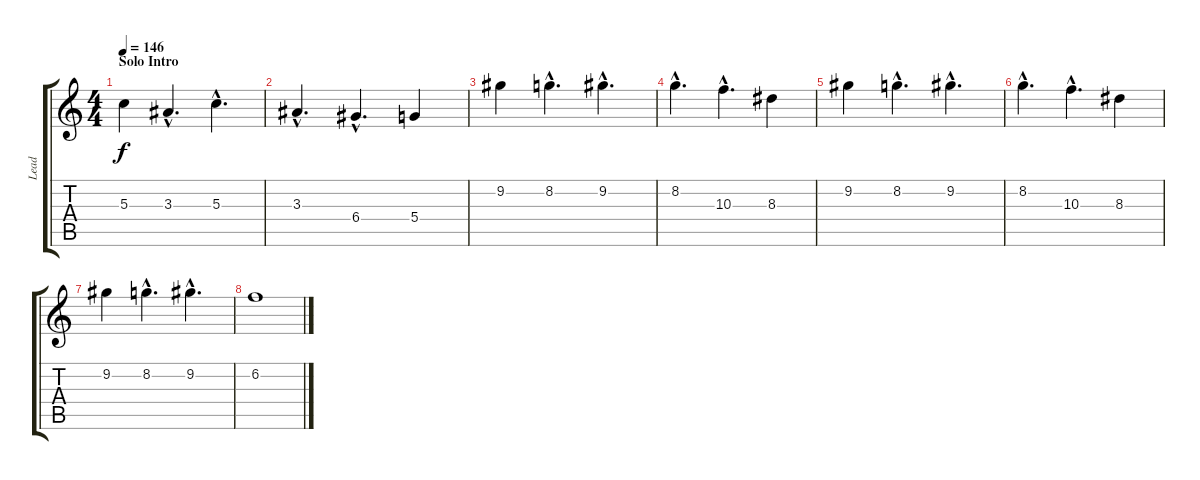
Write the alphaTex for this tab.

\track ("Lead" "Lead") {instrument overdrivenguitar}
\staff {score tabs}
\tuning (E4 B3 G3 D3 A2 D2) {hide}
\ts (4 4)
\section ("" "Solo Intro")
\tempo 146
\clef g2
\ks c
5.3.4{dy f} 3.3{hac}.4{d} 5.3{hac}.4{d} |
3.3{hac}.4{d} 6.4{hac}.4{d} 5.4.4 |
9.2.4 8.2{hac}.4{d} 9.2{hac}.4{d} |
8.2{hac}.4{d} 10.3{hac}.4{d} 8.3.4 |
9.2.4 8.2{hac}.4{d} 9.2{hac}.4{d} |
8.2{hac}.4{d} 10.3{hac}.4{d} 8.3.4 |
9.2.4 8.2{hac}.4{d} 9.2{hac}.4{d} |
6.2.1
